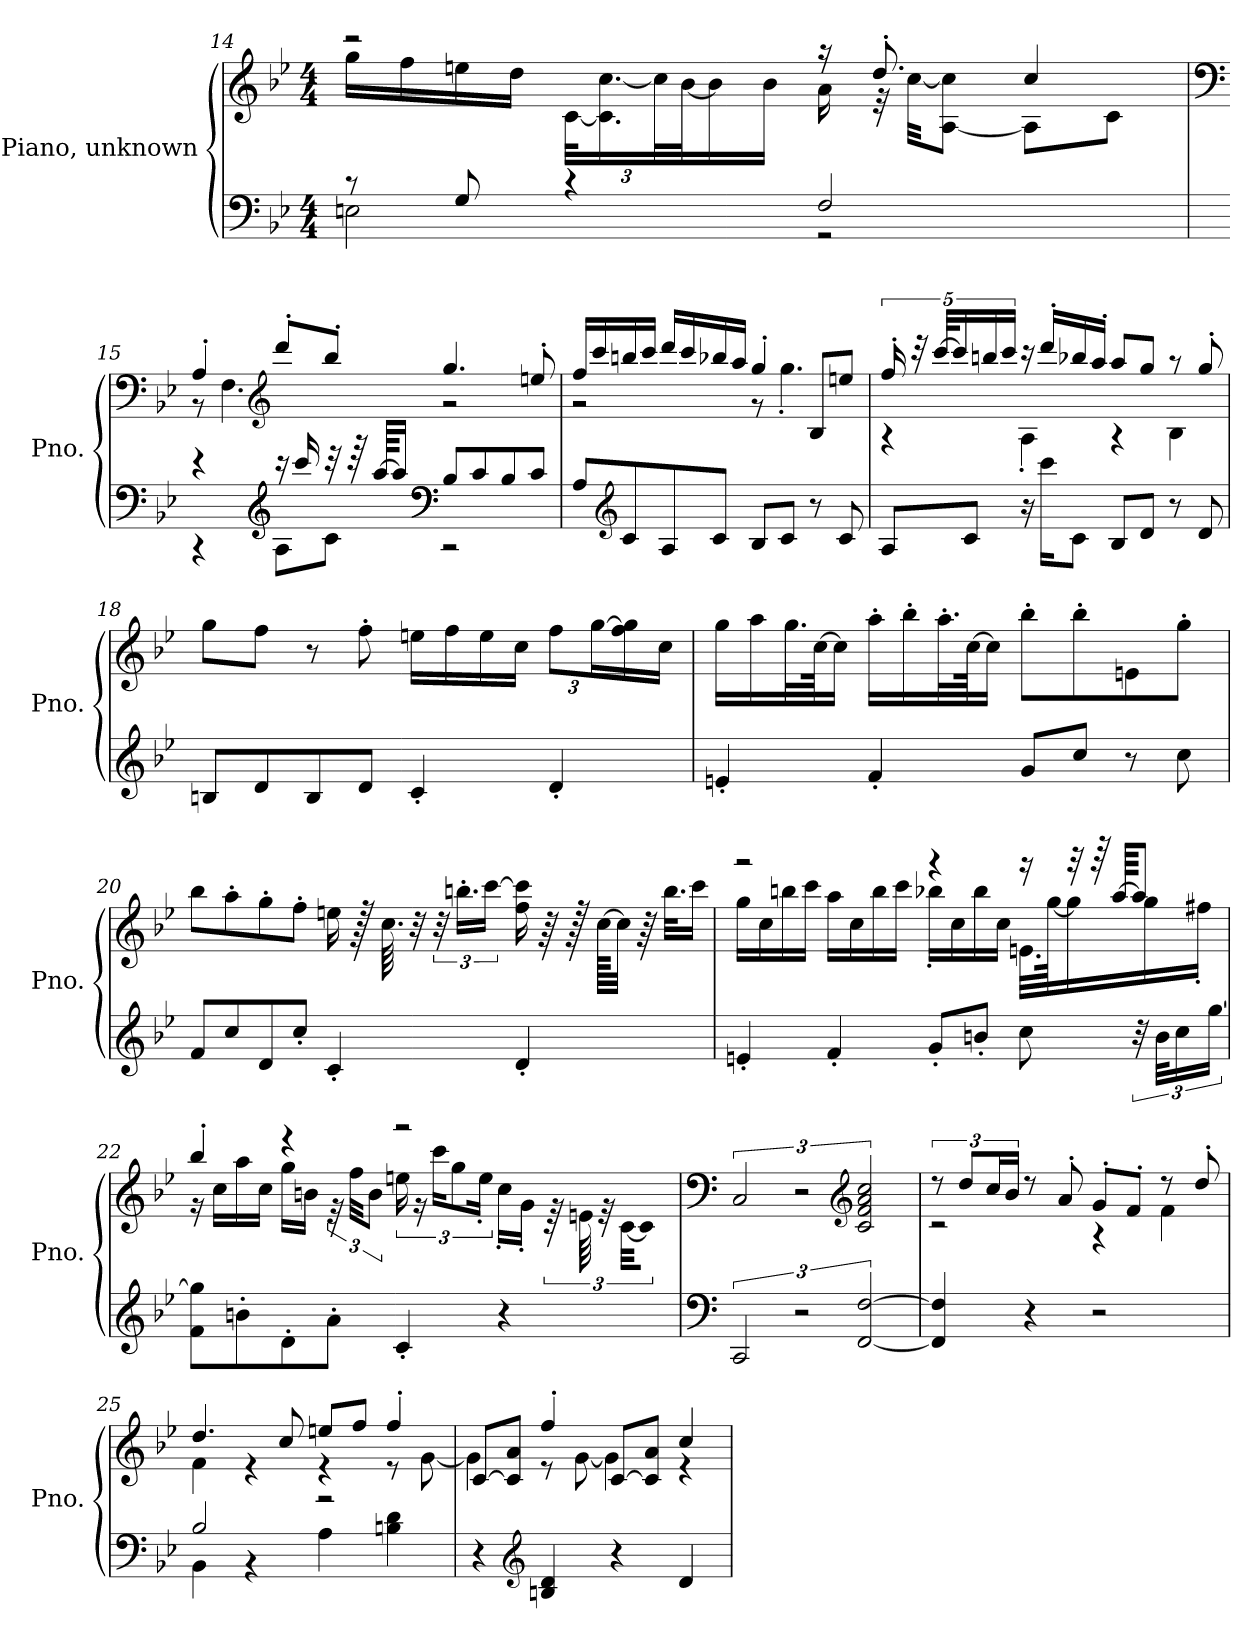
**kern	**kern
*part1	*part1
*staff2	*staff1
*I"Piano, unknown	*
*I'Pno.	*
*clefF4	*clefG2
*k[b-e-]	*k[b-e-]
*M4/4	*M4/4
=14	=14
*^	*^
8r	2En\	2r	16gg\LL
.	.	.	16ff\
8G/	.	.	16een\
.	.	.	16dd\JJ
*	*	*	*Xbrackettup
4r	.	.	[48c\KLL
.	.	.	24.c\] [24.cc\
.	.	.	48cc\L]
.	.	.	[48b-\J
.	.	.	16b-\]
.	.	.	16b-\JJ
2F/	2r	16r	16a\
.	.	8.dd'/	32r
.	.	.	[32cc\KKL
.	.	.	[8A\ 8cc\]J
.	.	4cc/	8A\L]
.	.	.	8c\J
!!LO:LB:g=z	!!
=15	=15	=15	=15
*	*	*clefF4	*
4r	4r	4A'/	8r
.	.	.	4.F\
*clefG2	*	*clefG2	*
16r	8A\L	8ddd'/L	.
16ccc/	.	.	.
32r	8c\J	8bb-'/J	.
64r	.	.	.
[64aa/KKLL	.	.	.
16aa/JJ]	.	.	.
*clefF4	*	*	*
8B-/L	2r	4.gg/	2r
8c/	.	.	.
8B-/	.	.	.
8c/J	.	8een'/	.
*v	*v	*	*
=16	=16	=16
8A/L	16ff/LL	2r
.	16ccc/	.
*clefG2	*	*
8c/	16bbn/	.
.	16ccc/JJ	.
8A/	16ddd/LL	.
.	16ccc/	.
8c/J	16bb-X/	.
.	16aa/JJ	.
8B-/L	4gg'/	8r
8c/J	.	4.gg'\
8r	8B-/L	.
8c/	8een/J	.
!!LO:PB:g=z	!!
=17	=17	=17
*	*brackettup	*
8A/L	20ff'/	4r
.	40r	.
.	[40ccc/KLL	.
.	20ccc/]	.
8c/J	.	.
.	20bbn/	.
.	20ccc/JJ	.
16r	16r	4A'\
16ccc\KL	16ddd'/LL	.
8c\J	16bb-X/	.
.	16aa'/JJ	.
8B-/L	8aa/L	4r
8d/J	8gg/J	.
8r	8r	4B-\
8d/	8gg'/	.
*	*v	*v
=18	=18
8Bn/L	8gg\L
8d/	8ff\J
8B/	8r
8d/J	8ff'\
4c'/	16een\LL
.	16ff\
.	16ee\
.	16cc\JJ
*	*Xbrackettup
4d'/	12ff\L
.	[24gg\L
.	16ff\ 16gg\]
.	16cc\JJ
!!LO:LB:g=z
=19	=19
4en'/	16gg\LL
.	16aa\
.	32.gg\L
.	[64cc\JK
.	16cc\JJ]
4f'/	16aa'\LL
.	16bb-'\
.	32.aa'\L
.	[64cc\JK
.	16cc\JJ]
8g/L	8bb-'\L
8cc/J	8bb-'\
8r	8en\
8cc\	8gg'\J
=20	=20
8f/L	8bb-\L
8cc/	8aa'\
8d/	8gg'\
8cc'/J	8ff'\J
4c'/	16een\
.	128r
.	64.cc\
.	32r
*	*brackettup
.	48r
.	24.bbn'\LL
.	[24ccc\JJ
4d'/	16ff\ 16ccc\]
.	64r
.	128r
.	[128cc\KKLLL
.	32cc\JJJ]
.	64r
.	32.bb\KLL
.	16ccc\JJ
!!LO:LB:g=z
=21	=21
*	*^
4en'/	2r	16gg\LL
.	.	16cc\
.	.	16bbn\
.	.	16ccc\JJ
4f'/	.	16aa\LL
.	.	16cc\
.	.	16bb\
.	.	16ccc\JJ
8g'/L	4r	16bb-X'\LL
.	.	16cc\
8bn'/J	.	16bb-\
.	.	16cc\JJ
8cc\	16r	32.en\LLL
.	.	[64gg\JK
.	32r	16gg\]
.	64r	.
.	[64aa/KKKL	.
48r	8aa/J]	16gg\
48b\KLL	.	.
24cc\	.	.
.	.	16ff#X'\JJ
[24gg\JJ	.	.
!!LO:LB:g=z	!!
=22	=22	=22
8f\ 8gg\]L	4bb-'/	16r
.	.	16cc\LL
8bn'\	.	16aa\
.	.	16cc\JJ
8d'\	4r	16gg\LL
.	.	16bn\JJ
8a'\J	.	48r
.	.	48ff\KKL
.	.	12b\J
4c'/	2r	24een\
.	.	24r
.	.	24ccc\KL
*	*	*Xbrackettup
.	.	12gg\
.	.	24ee'\Jk
4r	.	16cc'\LL
.	.	16g'\JJ
*	*	*brackettup
.	.	96r
.	.	96en\
.	.	48r
.	.	[48c\KLL
.	.	16c\JJ]
*	*v	*v
=23	=23
*clefF4	*clefF4
3CC/	3C/
3r	3r
*	*clefG2
[3FF/ [3F/	3c/ 3f/ 3a/ 3cc/
=24	=24
*	*^
4FF/] 4F/]	12r	2r
.	12dd/L	.
.	24cc/L	.
.	24b-/JJ	.
4r	8r	.
.	8a'/	.
2r	8g'/L	4r
.	8f'/J	.
.	8r	4f\
.	8dd'/	.
!!LO:LB:g=z	!!
=25	=25	=25
*^	*	*
2B-/	4BB-\	4.dd/	4f\
.	4r	.	4r
.	.	8cc/	.
2r	4A\	8een/L	4r
.	.	8ff/J	.
.	4Bn\ 4d\	4ff'/	8r
.	.	.	[8g\
*v	*v	*	*
=26	=26	=26
4r	[8c/L	4g\]
.	8c/] 8a/J	.
*clefG2	*	*
4Bn/ 4d/	4ff'/	8r
.	.	[8g\
4r	[8c/L	4g\]
.	8c/] 8a/J	.
4d/	4cc/	4r
*	*v	*v
=	=
*-	*-
